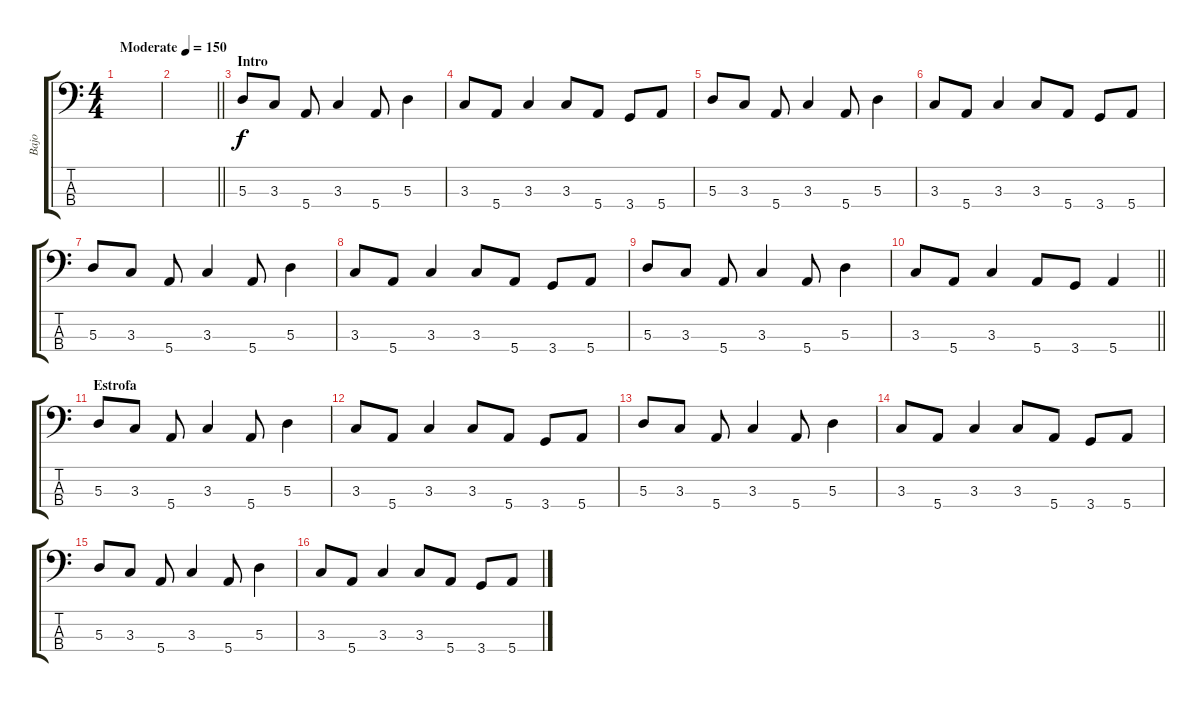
\track ("Bajo" "Bajo") {instrument electricbasspick}
\staff {score tabs}
\tuning (G2 D2 A1 E1) {hide}
\ts (4 4)
\tempo (150 "Moderate")
\clef f4
\ks c
|
\barLineRight lightlight
|
\section ("" "Intro")
5.3.8 3.3.8 5.4.8 3.3.4 5.4.8 5.3.4 |
3.3.8 5.4.8 3.3.4 3.3.8 5.4.8 3.4.8 5.4.8 |
5.3.8 3.3.8 5.4.8 3.3.4 5.4.8 5.3.4 |
3.3.8 5.4.8 3.3.4 3.3.8 5.4.8 3.4.8 5.4.8 |
5.3.8 3.3.8 5.4.8 3.3.4 5.4.8 5.3.4 |
3.3.8 5.4.8 3.3.4 3.3.8 5.4.8 3.4.8 5.4.8 |
5.3.8 3.3.8 5.4.8 3.3.4 5.4.8 5.3.4 |
\barLineRight lightlight
3.3.8 5.4.8 3.3.4 5.4.8 3.4.8 5.4.4 |
\section ("" "Estrofa")
5.3.8 3.3.8 5.4.8 3.3.4 5.4.8 5.3.4 |
3.3.8 5.4.8 3.3.4 3.3.8 5.4.8 3.4.8 5.4.8 |
5.3.8 3.3.8 5.4.8 3.3.4 5.4.8 5.3.4 |
3.3.8 5.4.8 3.3.4 3.3.8 5.4.8 3.4.8 5.4.8 |
5.3.8 3.3.8 5.4.8 3.3.4 5.4.8 5.3.4 |
3.3.8 5.4.8 3.3.4 3.3.8 5.4.8 3.4.8 5.4.8
